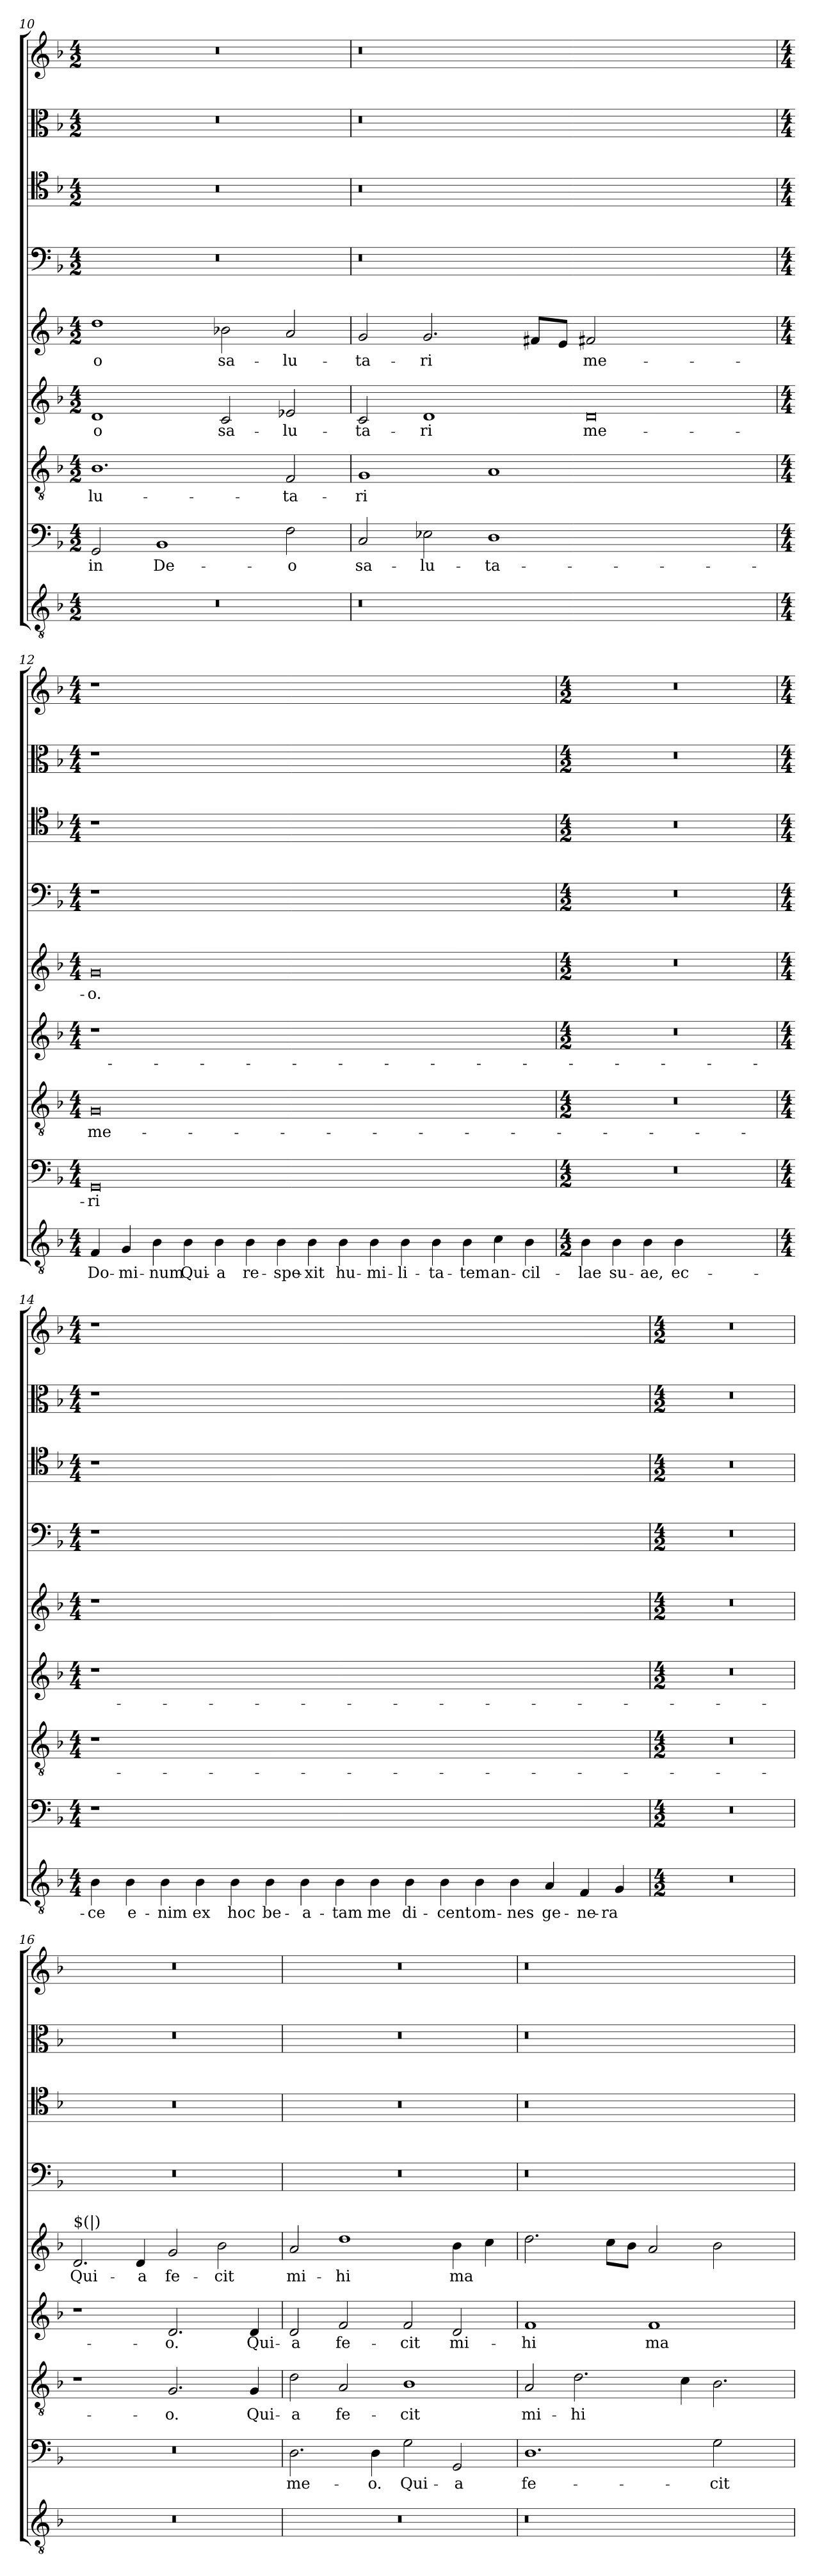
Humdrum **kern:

**kern	**text	**kern	**text	**kern	**text	**kern	**text	**kern	**text	**kern	**kern	**kern	**kern
*part9	*part9	*part8	*part8	*part7	*part7	*part6	*part6	*part5	*part5	*part4	*part3	*part2	*part1
*staff9	*staff9	*staff8	*staff8	*staff7	*staff7	*staff6	*staff6	*staff5	*staff5	*staff4	*staff3	*staff2	*staff1
*clefGv2	*	*clefF4	*	*clefGv2	*	*clefG2	*	*clefG2	*	*clefF4	*clefC4	*clefC3	*clefG2
*k[b-]	*	*k[b-]	*	*k[b-]	*	*k[b-]	*	*k[b-]	*	*k[b-]	*k[b-]	*k[b-]	*k[b-]
*F:	*	*F:	*	*F:	*	*F:	*	*F:	*	*F:	*F:	*F:	*F:
*M4/2	*	*M4/2	*	*M4/2	*	*M4/2	*	*M4/2	*	*M4/2	*M4/2	*M4/2	*M4/2
=10	=10	=10	=10	=10	=10	=10	=10	=10	=10	=10	=10	=10	=10
!	!	!	!LO:LY:b	!	!LO:LY:b	!	!LO:LY:b	!	!LO:LY:b	!	!	!	!
0r	.	2GG/	in	1.B-	-lu-	1d	-o	1dd	-o	0r	0r	0r	0r
!	!	!	!LO:LY:b	!	!	!	!	!	!	!	!	!	!
.	.	1BB-	De-	.	.	.	.	.	.	.	.	.	.
!	!	!	!	!	!	!	!LO:LY:b	!	!LO:LY:b	!	!	!	!
.	.	.	.	.	.	2c/	sa-	2b-X\	sa-	.	.	.	.
!	!	!	!LO:LY:b	!	!LO:LY:b	!	!LO:LY:b	!	!LO:LY:b	!	!	!	!
.	.	2F\	-o	2F/	-ta-	2e-X/	-lu-	2a/	-lu-	.	.	.	.
=11	=11	=11	=11	=11	=11	=11	=11	=11	=11	=11	=11	=11	=11
!	!	!	!LO:LY:b	!	!LO:LY:b	!	!LO:LY:b	!	!LO:LY:b	!	!	!	!
0r	.	2C/	sa-	1G	-ri	2c/	-ta-	2g/	-ta-	0r	0r	0r	0r
!	!	!	!LO:LY:b	!	!	!	!LO:LY:b	!	!LO:LY:b	!	!	!	!
.	.	2E-X\	-lu-	.	.	1d	-ri	2.g/	-ri	.	.	.	.
!	!	!	!LO:LY:b	!	!	!	!	!	!	!	!	!	!
.	.	1D	-ta-	1A	.	.	.	.	.	.	.	.	.
.	.	.	.	.	.	.	.	8f#/L	.	.	.	.	.
.	.	.	.	.	.	.	.	8e/J	.	.	.	.	.
!	!	!	!	!	!	!	!LO:LY:b	!	!LO:LY:b	!	!	!	!
.	.	.	.	.	.	0d	me-	2f#X/	me-	.	.	.	.
1.ryy	.	1.ryy	.	1.ryy	.	.	.	1.ryy	.	1.ryy	1.ryy	1.ryy	1.ryy
!!LO:LB:g=z
=12	=12	=12	=12	=12	=12	=12	=12	=12	=12	=12	=12	=12	=12
*M4/4	*	*M4/4	*	*M4/4	*	*M4/4	*	*M4/4	*	*M4/4	*M4/4	*M4/4	*M4/4
!LO:N:head=solid	!LO:LY:b	!	!	!	!	!	!	!	!	!	!	!	!
4F/	Do-	0GG	-ri	0G	me-	1r	.	0g	-o.	1r	1r	1r	1r
!LO:N:head=solid	!LO:LY:b	!	!	!	!	!	!	!	!	!	!	!	!
4G/	-mi-	.	.	.	.	.	.	.	.	.	.	.	.
!LO:N:head=solid	!LO:LY:b	!	!	!	!	!	!	!	!	!	!	!	!
4B-\	-num	.	.	.	.	.	.	.	.	.	.	.	.
!LO:N:head=solid	!LO:LY:b	!	!	!	!	!	!	!	!	!	!	!	!
4B-\	Qui-	.	.	.	.	.	.	.	.	.	.	.	.
!LO:N:head=solid	!LO:LY:b	!	!	!	!	!	!	!	!	!	!	!	!
4B-\	-a	.	.	.	.	0ryy	.	.	.	0ryy	0ryy	0ryy	0ryy
!LO:N:head=solid	!LO:LY:b	!	!	!	!	!	!	!	!	!	!	!	!
4B-\	re-	.	.	.	.	.	.	.	.	.	.	.	.
!LO:N:head=solid	!LO:LY:b	!	!	!	!	!	!	!	!	!	!	!	!
4B-\	-spe-	.	.	.	.	.	.	.	.	.	.	.	.
!LO:N:head=solid	!LO:LY:b	!	!	!	!	!	!	!	!	!	!	!	!
4B-\	-xit	.	.	.	.	.	.	.	.	.	.	.	.
!LO:N:head=solid	!LO:LY:b	!	!	!	!	!	!	!	!	!	!	!	!
4B-\	hu-	1..ryy	.	1..ryy	.	.	.	1..ryy	.	.	.	.	.
!LO:N:head=solid	!LO:LY:b	!	!	!	!	!	!	!	!	!	!	!	!
4B-\	-mi-	.	.	.	.	.	.	.	.	.	.	.	.
!LO:N:head=solid	!LO:LY:b	!	!	!	!	!	!	!	!	!	!	!	!
4B-\	-li-	.	.	.	.	.	.	.	.	.	.	.	.
!LO:N:head=solid	!LO:LY:b	!	!	!	!	!	!	!	!	!	!	!	!
4B-\	-ta-	.	.	.	.	.	.	.	.	.	.	.	.
!LO:N:head=solid	!LO:LY:b	!	!	!	!	!	!	!	!	!	!	!	!
4B-\	-tem	.	.	.	.	2.ryy	.	.	.	2.ryy	2.ryy	2.ryy	2.ryy
!LO:N:head=solid	!LO:LY:b	!	!	!	!	!	!	!	!	!	!	!	!
4c\	an-	.	.	.	.	.	.	.	.	.	.	.	.
!LO:N:head=solid	!LO:LY:b	!	!	!	!	!	!	!	!	!	!	!	!
4B-\	-cil-	.	.	.	.	.	.	.	.	.	.	.	.
=13	=13	=13	=13	=13	=13	=13	=13	=13	=13	=13	=13	=13	=13
*M4/2	*	*M4/2	*	*M4/2	*	*M4/2	*	*M4/2	*	*M4/2	*M4/2	*M4/2	*M4/2
!LO:N:head=solid	!LO:LY:b	!	!	!	!	!	!	!	!	!	!	!	!
4B-\	-lae	0r	.	0r	.	0r	.	0r	.	0r	0r	0r	0r
!LO:N:head=solid	!LO:LY:b	!	!	!	!	!	!	!	!	!	!	!	!
4B-\	su-	.	.	.	.	.	.	.	.	.	.	.	.
!LO:N:head=solid	!LO:LY:b	!	!	!	!	!	!	!	!	!	!	!	!
4B-\	-ae,	.	.	.	.	.	.	.	.	.	.	.	.
!LO:N:head=solid	!LO:LY:b	!	!	!	!	!	!	!	!	!	!	!	!
4B-\	ec-	.	.	.	.	.	.	.	.	.	.	.	.
1ryy	.	.	.	.	.	.	.	.	.	.	.	.	.
!!LO:LB:g=z
=14	=14	=14	=14	=14	=14	=14	=14	=14	=14	=14	=14	=14	=14
*M4/4	*	*M4/4	*	*M4/4	*	*M4/4	*	*M4/4	*	*M4/4	*M4/4	*M4/4	*M4/4
!LO:N:head=solid	!LO:LY:b	!	!	!	!	!	!	!	!	!	!	!	!
4B-\	-ce	1r	.	1r	.	1r	.	1r	.	1r	1r	1r	1r
!LO:N:head=solid	!LO:LY:b	!	!	!	!	!	!	!	!	!	!	!	!
4B-\	e-	.	.	.	.	.	.	.	.	.	.	.	.
!LO:N:head=solid	!LO:LY:b	!	!	!	!	!	!	!	!	!	!	!	!
4B-\	-nim	.	.	.	.	.	.	.	.	.	.	.	.
!LO:N:head=solid	!LO:LY:b	!	!	!	!	!	!	!	!	!	!	!	!
4B-\	ex	.	.	.	.	.	.	.	.	.	.	.	.
!LO:N:head=solid	!LO:LY:b	!	!	!	!	!	!	!	!	!	!	!	!
4B-\	hoc	0.ryy	.	0.ryy	.	0.ryy	.	0.ryy	.	0.ryy	0.ryy	0.ryy	0.ryy
!LO:N:head=solid	!LO:LY:b	!	!	!	!	!	!	!	!	!	!	!	!
4B-\	be-	.	.	.	.	.	.	.	.	.	.	.	.
!LO:N:head=solid	!LO:LY:b	!	!	!	!	!	!	!	!	!	!	!	!
4B-\	-a-	.	.	.	.	.	.	.	.	.	.	.	.
!LO:N:head=solid	!LO:LY:b	!	!	!	!	!	!	!	!	!	!	!	!
4B-\	-tam	.	.	.	.	.	.	.	.	.	.	.	.
!LO:N:head=solid	!LO:LY:b	!	!	!	!	!	!	!	!	!	!	!	!
4B-\	me	.	.	.	.	.	.	.	.	.	.	.	.
!LO:N:head=solid	!LO:LY:b	!	!	!	!	!	!	!	!	!	!	!	!
4B-\	di-	.	.	.	.	.	.	.	.	.	.	.	.
!LO:N:head=solid	!LO:LY:b	!	!	!	!	!	!	!	!	!	!	!	!
4B-\	-cent	.	.	.	.	.	.	.	.	.	.	.	.
!LO:N:head=solid	!LO:LY:b	!	!	!	!	!	!	!	!	!	!	!	!
4B-\	om-	.	.	.	.	.	.	.	.	.	.	.	.
!LO:N:head=solid	!LO:LY:b	!	!	!	!	!	!	!	!	!	!	!	!
4B-\	-nes	.	.	.	.	.	.	.	.	.	.	.	.
!LO:N:head=solid	!LO:LY:b	!	!	!	!	!	!	!	!	!	!	!	!
4A/	ge-	.	.	.	.	.	.	.	.	.	.	.	.
!LO:N:head=solid	!LO:LY:b	!	!	!	!	!	!	!	!	!	!	!	!
4F/	-ne-	.	.	.	.	.	.	.	.	.	.	.	.
!LO:N:head=solid	!LO:LY:b	!	!	!	!	!	!	!	!	!	!	!	!
4G/	-ra-	.	.	.	.	.	.	.	.	.	.	.	.
!!LO:PB:g=z
=15	=15	=15	=15	=15	=15	=15	=15	=15	=15	=15	=15	=15	=15
*M4/2	*	*M4/2	*	*M4/2	*	*M4/2	*	*M4/2	*	*M4/2	*M4/2	*M4/2	*M4/2
0r	.	0r	.	0r	.	0r	.	0r	.	0r	0r	0r	0r
=16	=16	=16	=16	=16	=16	=16	=16	=16	=16	=16	=16	=16	=16
!	!	!	!	!	!	!	!	!LO:TX:a:t=$(|)	!	!	!	!	!
!	!	!	!	!	!	!	!	!	!LO:LY:b	!	!	!	!
0r	.	0r	.	1r	.	1r	.	2.d/	Qui-	0r	0r	0r	0r
!	!	!	!	!	!	!	!	!	!LO:LY:b	!	!	!	!
.	.	.	.	.	.	.	.	4d/	-a	.	.	.	.
!	!	!	!	!	!LO:LY:b	!	!LO:LY:b	!	!LO:LY:b	!	!	!	!
.	.	.	.	2.G/	-o.	2.d/	-o.	2g/	fe-	.	.	.	.
!	!	!	!	!	!	!	!	!	!LO:LY:b	!	!	!	!
.	.	.	.	.	.	.	.	2b-\	-cit	.	.	.	.
!	!	!	!	!	!LO:LY:b	!	!LO:LY:b	!	!	!	!	!	!
.	.	.	.	4G/	Qui-	4d/	Qui-	.	.	.	.	.	.
=17	=17	=17	=17	=17	=17	=17	=17	=17	=17	=17	=17	=17	=17
!	!	!	!LO:LY:b	!	!LO:LY:b	!	!LO:LY:b	!	!LO:LY:b	!	!	!	!
0r	.	2.D\	me-	2d\	-a	2d/	-a	2a/	mi-	0r	0r	0r	0r
!	!	!	!	!	!LO:LY:b	!	!LO:LY:b	!	!LO:LY:b	!	!	!	!
.	.	.	.	2A/	fe-	2f/	fe-	1dd	-hi	.	.	.	.
!	!	!	!LO:LY:b	!	!	!	!	!	!	!	!	!	!
.	.	4D\	-o.	.	.	.	.	.	.	.	.	.	.
!	!	!	!LO:LY:b	!	!LO:LY:b	!	!LO:LY:b	!	!	!	!	!	!
.	.	2G\	Qui-	1B-	-cit	2f/	-cit	.	.	.	.	.	.
!	!	!	!LO:LY:b	!	!	!	!LO:LY:b	!	!LO:LY:b	!	!	!	!
.	.	2GG/	-a	.	.	2d/	mi-	4b-\	ma	.	.	.	.
.	.	.	.	.	.	.	.	4cc\	.	.	.	.	.
=18	=18	=18	=18	=18	=18	=18	=18	=18	=18	=18	=18	=18	=18
!	!	!	!LO:LY:b	!	!LO:LY:b	!	!LO:LY:b	!	!	!	!	!	!
0r	.	1.D	fe-	2A/	mi-	1f	-hi	2.dd\	.	0r	0r	0r	0r
!	!	!	!	!	!LO:LY:b	!	!	!	!	!	!	!	!
.	.	.	.	2.d\	-hi	.	.	.	.	.	.	.	.
.	.	.	.	.	.	.	.	8cc\L	.	.	.	.	.
.	.	.	.	.	.	.	.	8b-\J	.	.	.	.	.
!	!	!	!	!	!	!	!LO:LY:b	!	!	!	!	!	!
.	.	.	.	.	.	1f	ma-	2a/	.	.	.	.	.
.	.	.	.	4c\	.	.	.	.	.	.	.	.	.
!	!	!	!LO:LY:b	!	!	!	!	!	!	!	!	!	!
.	.	2G\	-cit	2.B-\	.	.	.	2b-\	.	.	.	.	.
4ryy	.	4ryy	.	.	.	4ryy	.	4ryy	.	4ryy	4ryy	4ryy	4ryy
=	=	=	=	=	=	=	=	=	=	=	=	=	=
*-	*-	*-	*-	*-	*-	*-	*-	*-	*-	*-	*-	*-	*-
